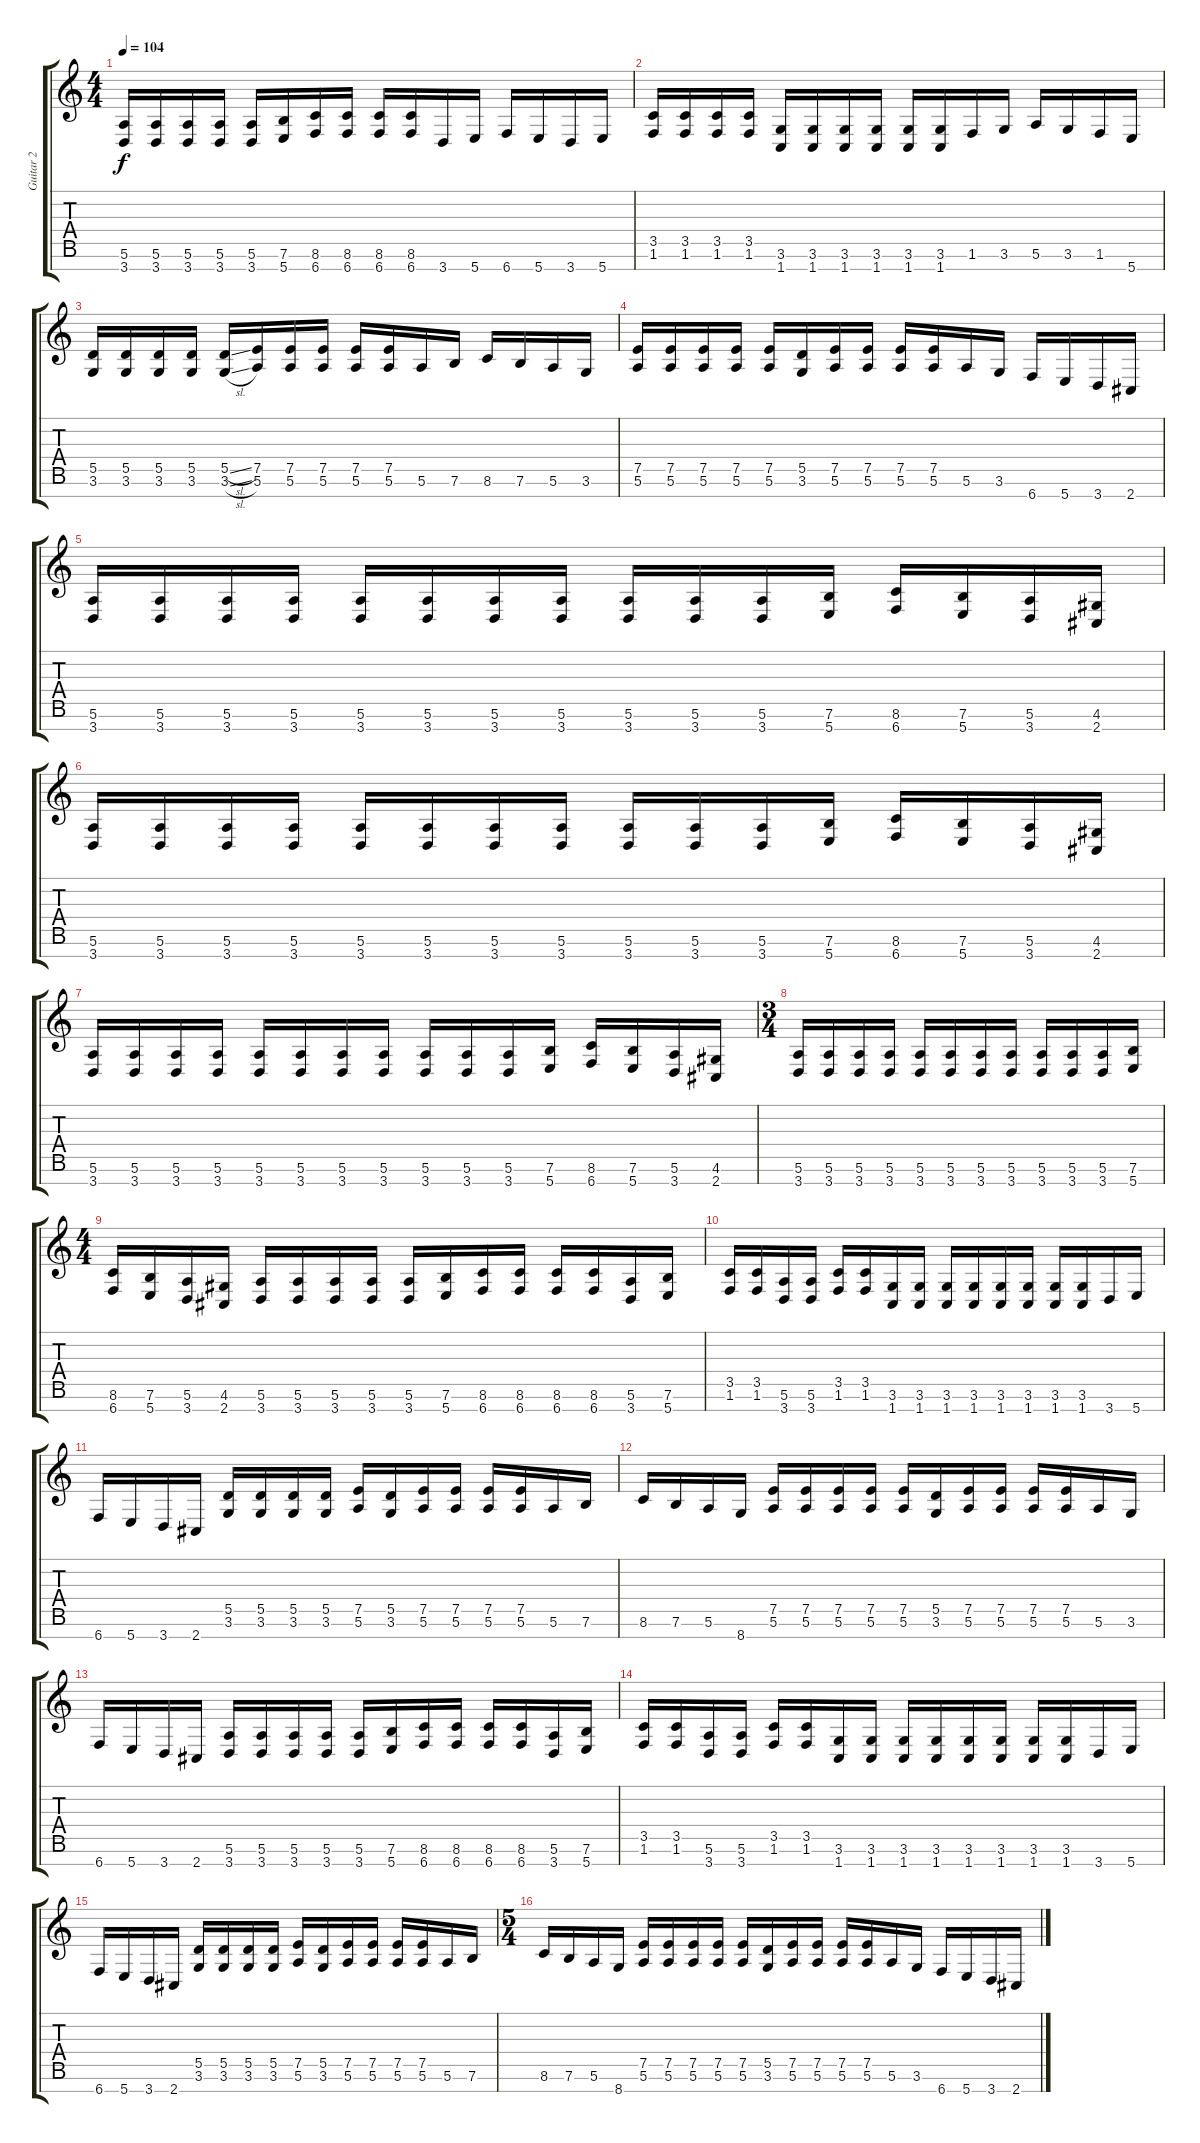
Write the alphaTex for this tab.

\track ("Guitar 2" "Guitar 2") {instrument distortionguitar}
\staff {score tabs}
\tuning (E4 B3 G3 D3 A2 E2 B1) {hide}
\ts (4 4)
\tempo 104
\clef g2
\ks c
(5.6 3.7).16{dy f} (5.6 3.7).16 (5.6 3.7).16 (5.6 3.7).16 (5.6 3.7).16 (7.6 5.7).16 (8.6 6.7).16 (8.6 6.7).16 (8.6 6.7).16 (8.6 6.7).16 3.7.16 5.7.16 6.7.16 5.7.16 3.7.16 5.7.16 |
(3.5 1.6).16 (3.5 1.6).16 (3.5 1.6).16 (3.5 1.6).16 (3.6 1.7).16 (3.6 1.7).16 (3.6 1.7).16 (3.6 1.7).16 (3.6 1.7).16 (3.6 1.7).16 1.6.16 3.6.16 5.6.16 3.6.16 1.6.16 5.7.16 |
(5.5 3.6).16 (5.5 3.6).16 (5.5 3.6).16 (5.5 3.6).16 (5.5{sl} 3.6{sl}).16 (7.5 5.6).16 (7.5 5.6).16 (7.5 5.6).16 (7.5 5.6).16 (7.5 5.6).16 5.6.16 7.6.16 8.6.16 7.6.16 5.6.16 3.6.16 |
(7.5 5.6).16 (7.5 5.6).16 (7.5 5.6).16 (7.5 5.6).16 (7.5 5.6).16 (5.5 3.6).16 (7.5 5.6).16 (7.5 5.6).16 (7.5 5.6).16 (7.5 5.6).16 5.6.16 3.6.16 6.7.16 5.7.16 3.7.16 2.7.16 |
(5.6 3.7).16 (5.6 3.7).16 (5.6 3.7).16 (5.6 3.7).16 (5.6 3.7).16 (5.6 3.7).16 (5.6 3.7).16 (5.6 3.7).16 (5.6 3.7).16 (5.6 3.7).16 (5.6 3.7).16 (7.6 5.7).16 (8.6 6.7).16 (7.6 5.7).16 (5.6 3.7).16 (4.6 2.7).16 |
(5.6 3.7).16 (5.6 3.7).16 (5.6 3.7).16 (5.6 3.7).16 (5.6 3.7).16 (5.6 3.7).16 (5.6 3.7).16 (5.6 3.7).16 (5.6 3.7).16 (5.6 3.7).16 (5.6 3.7).16 (7.6 5.7).16 (8.6 6.7).16 (7.6 5.7).16 (5.6 3.7).16 (4.6 2.7).16 |
(5.6 3.7).16 (5.6 3.7).16 (5.6 3.7).16 (5.6 3.7).16 (5.6 3.7).16 (5.6 3.7).16 (5.6 3.7).16 (5.6 3.7).16 (5.6 3.7).16 (5.6 3.7).16 (5.6 3.7).16 (7.6 5.7).16 (8.6 6.7).16 (7.6 5.7).16 (5.6 3.7).16 (4.6 2.7).16 |
\ts (3 4)
(5.6 3.7).16 (5.6 3.7).16 (5.6 3.7).16 (5.6 3.7).16 (5.6 3.7).16 (5.6 3.7).16 (5.6 3.7).16 (5.6 3.7).16 (5.6 3.7).16 (5.6 3.7).16 (5.6 3.7).16 (7.6 5.7).16 |
\ts (4 4)
(8.6 6.7).16 (7.6 5.7).16 (5.6 3.7).16 (4.6 2.7).16 (5.6 3.7).16 (5.6 3.7).16 (5.6 3.7).16 (5.6 3.7).16 (5.6 3.7).16 (7.6 5.7).16 (8.6 6.7).16 (8.6 6.7).16 (8.6 6.7).16 (8.6 6.7).16 (5.6 3.7).16 (7.6 5.7).16 |
(3.5 1.6).16 (3.5 1.6).16 (5.6 3.7).16 (5.6 3.7).16 (3.5 1.6).16 (3.5 1.6).16 (3.6 1.7).16 (3.6 1.7).16 (3.6 1.7).16 (3.6 1.7).16 (3.6 1.7).16 (3.6 1.7).16 (3.6 1.7).16 (3.6 1.7).16 3.7.16 5.7.16 |
6.7.16 5.7.16 3.7.16 2.7.16 (5.5 3.6).16 (5.5 3.6).16 (5.5 3.6).16 (5.5 3.6).16 (7.5 5.6).16 (5.5 3.6).16 (7.5 5.6).16 (7.5 5.6).16 (7.5 5.6).16 (7.5 5.6).16 5.6.16 7.6.16 |
8.6.16 7.6.16 5.6.16 8.7.16 (7.5 5.6).16 (7.5 5.6).16 (7.5 5.6).16 (7.5 5.6).16 (7.5 5.6).16 (5.5 3.6).16 (7.5 5.6).16 (7.5 5.6).16 (7.5 5.6).16 (7.5 5.6).16 5.6.16 3.6.16 |
6.7.16 5.7.16 3.7.16 2.7.16 (5.6 3.7).16 (5.6 3.7).16 (5.6 3.7).16 (5.6 3.7).16 (5.6 3.7).16 (7.6 5.7).16 (8.6 6.7).16 (8.6 6.7).16 (8.6 6.7).16 (8.6 6.7).16 (5.6 3.7).16 (7.6 5.7).16 |
(3.5 1.6).16 (3.5 1.6).16 (5.6 3.7).16 (5.6 3.7).16 (3.5 1.6).16 (3.5 1.6).16 (3.6 1.7).16 (3.6 1.7).16 (3.6 1.7).16 (3.6 1.7).16 (3.6 1.7).16 (3.6 1.7).16 (3.6 1.7).16 (3.6 1.7).16 3.7.16 5.7.16 |
6.7.16 5.7.16 3.7.16 2.7.16 (5.5 3.6).16 (5.5 3.6).16 (5.5 3.6).16 (5.5 3.6).16 (7.5 5.6).16 (5.5 3.6).16 (7.5 5.6).16 (7.5 5.6).16 (7.5 5.6).16 (7.5 5.6).16 5.6.16 7.6.16 |
\ts (5 4)
8.6.16 7.6.16 5.6.16 8.7.16 (7.5 5.6).16 (7.5 5.6).16 (7.5 5.6).16 (7.5 5.6).16 (7.5 5.6).16 (5.5 3.6).16 (7.5 5.6).16 (7.5 5.6).16 (7.5 5.6).16 (7.5 5.6).16 5.6.16 3.6.16 6.7.16 5.7.16 3.7.16 2.7.16
